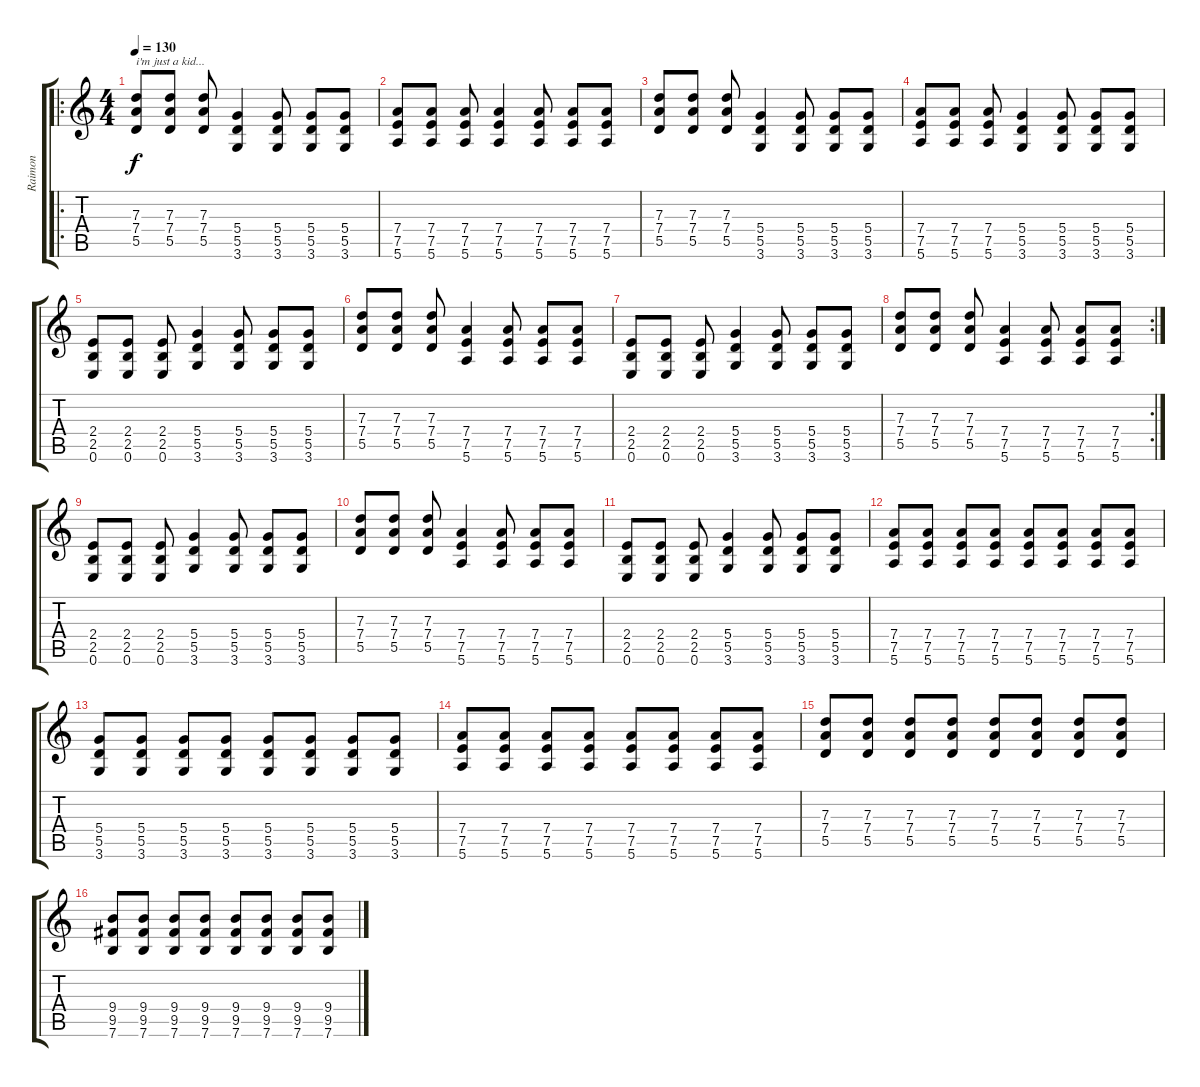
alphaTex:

\track ("Raimon" "Raimon") {instrument distortionguitar}
\staff {score tabs}
\tuning (E4 B3 G3 D3 A2 E2) {hide}
\ro
\ts (4 4)
\tempo 130
\clef g2
\ks c
(7.3 7.4 5.5).8{txt "i'm just a kid..." dy f instrument distortionguitar} (7.3 7.4 5.5).8 (7.3 7.4 5.5).8 (5.4 5.5 3.6).4 (5.4 5.5 3.6).8 (5.4 5.5 3.6).8 (5.4 5.5 3.6).8 |
(7.4 7.5 5.6).8 (7.4 7.5 5.6).8 (7.4 7.5 5.6).8 (7.4 7.5 5.6).4 (7.4 7.5 5.6).8 (7.4 7.5 5.6).8 (7.4 7.5 5.6).8 |
(7.3 7.4 5.5).8 (7.3 7.4 5.5).8 (7.3 7.4 5.5).8 (5.4 5.5 3.6).4 (5.4 5.5 3.6).8 (5.4 5.5 3.6).8 (5.4 5.5 3.6).8 |
(7.4 7.5 5.6).8 (7.4 7.5 5.6).8 (7.4 7.5 5.6).8 (5.4 5.5 3.6).4 (5.4 5.5 3.6).8 (5.4 5.5 3.6).8 (5.4 5.5 3.6).8 |
(2.4 2.5 0.6).8 (2.4 2.5 0.6).8 (2.4 2.5 0.6).8 (5.4 5.5 3.6).4 (5.4 5.5 3.6).8 (5.4 5.5 3.6).8 (5.4 5.5 3.6).8 |
(7.3 7.4 5.5).8 (7.3 7.4 5.5).8 (7.3 7.4 5.5).8 (7.4 7.5 5.6).4 (7.4 7.5 5.6).8 (7.4 7.5 5.6).8 (7.4 7.5 5.6).8 |
(2.4 2.5 0.6).8 (2.4 2.5 0.6).8 (2.4 2.5 0.6).8 (5.4 5.5 3.6).4 (5.4 5.5 3.6).8 (5.4 5.5 3.6).8 (5.4 5.5 3.6).8 |
\rc 2
(7.3 7.4 5.5).8 (7.3 7.4 5.5).8 (7.3 7.4 5.5).8 (7.4 7.5 5.6).4 (7.4 7.5 5.6).8 (7.4 7.5 5.6).8 (7.4 7.5 5.6).8 |
(2.4 2.5 0.6).8 (2.4 2.5 0.6).8 (2.4 2.5 0.6).8 (5.4 5.5 3.6).4 (5.4 5.5 3.6).8 (5.4 5.5 3.6).8 (5.4 5.5 3.6).8 |
(7.3 7.4 5.5).8 (7.3 7.4 5.5).8 (7.3 7.4 5.5).8 (7.4 7.5 5.6).4 (7.4 7.5 5.6).8 (7.4 7.5 5.6).8 (7.4 7.5 5.6).8 |
(2.4 2.5 0.6).8 (2.4 2.5 0.6).8 (2.4 2.5 0.6).8 (5.4 5.5 3.6).4 (5.4 5.5 3.6).8 (5.4 5.5 3.6).8 (5.4 5.5 3.6).8 |
(7.4 7.5 5.6).8 (7.4 7.5 5.6).8 (7.4 7.5 5.6).8 (7.4 7.5 5.6).8 (7.4 7.5 5.6).8 (7.4 7.5 5.6).8 (7.4 7.5 5.6).8 (7.4 7.5 5.6).8 |
(5.4 5.5 3.6).8 (5.4 5.5 3.6).8 (5.4 5.5 3.6).8 (5.4 5.5 3.6).8 (5.4 5.5 3.6).8 (5.4 5.5 3.6).8 (5.4 5.5 3.6).8 (5.4 5.5 3.6).8 |
(7.4 7.5 5.6).8 (7.4 7.5 5.6).8 (7.4 7.5 5.6).8 (7.4 7.5 5.6).8 (7.4 7.5 5.6).8 (7.4 7.5 5.6).8 (7.4 7.5 5.6).8 (7.4 7.5 5.6).8 |
(7.3 7.4 5.5).8 (7.3 7.4 5.5).8 (7.3 7.4 5.5).8 (7.3 7.4 5.5).8 (7.3 7.4 5.5).8 (7.3 7.4 5.5).8 (7.3 7.4 5.5).8 (7.3 7.4 5.5).8 |
(9.4 9.5 7.6).8 (9.4 9.5 7.6).8 (9.4 9.5 7.6).8 (9.4 9.5 7.6).8 (9.4 9.5 7.6).8 (9.4 9.5 7.6).8 (9.4 9.5 7.6).8 (9.4 9.5 7.6).8
